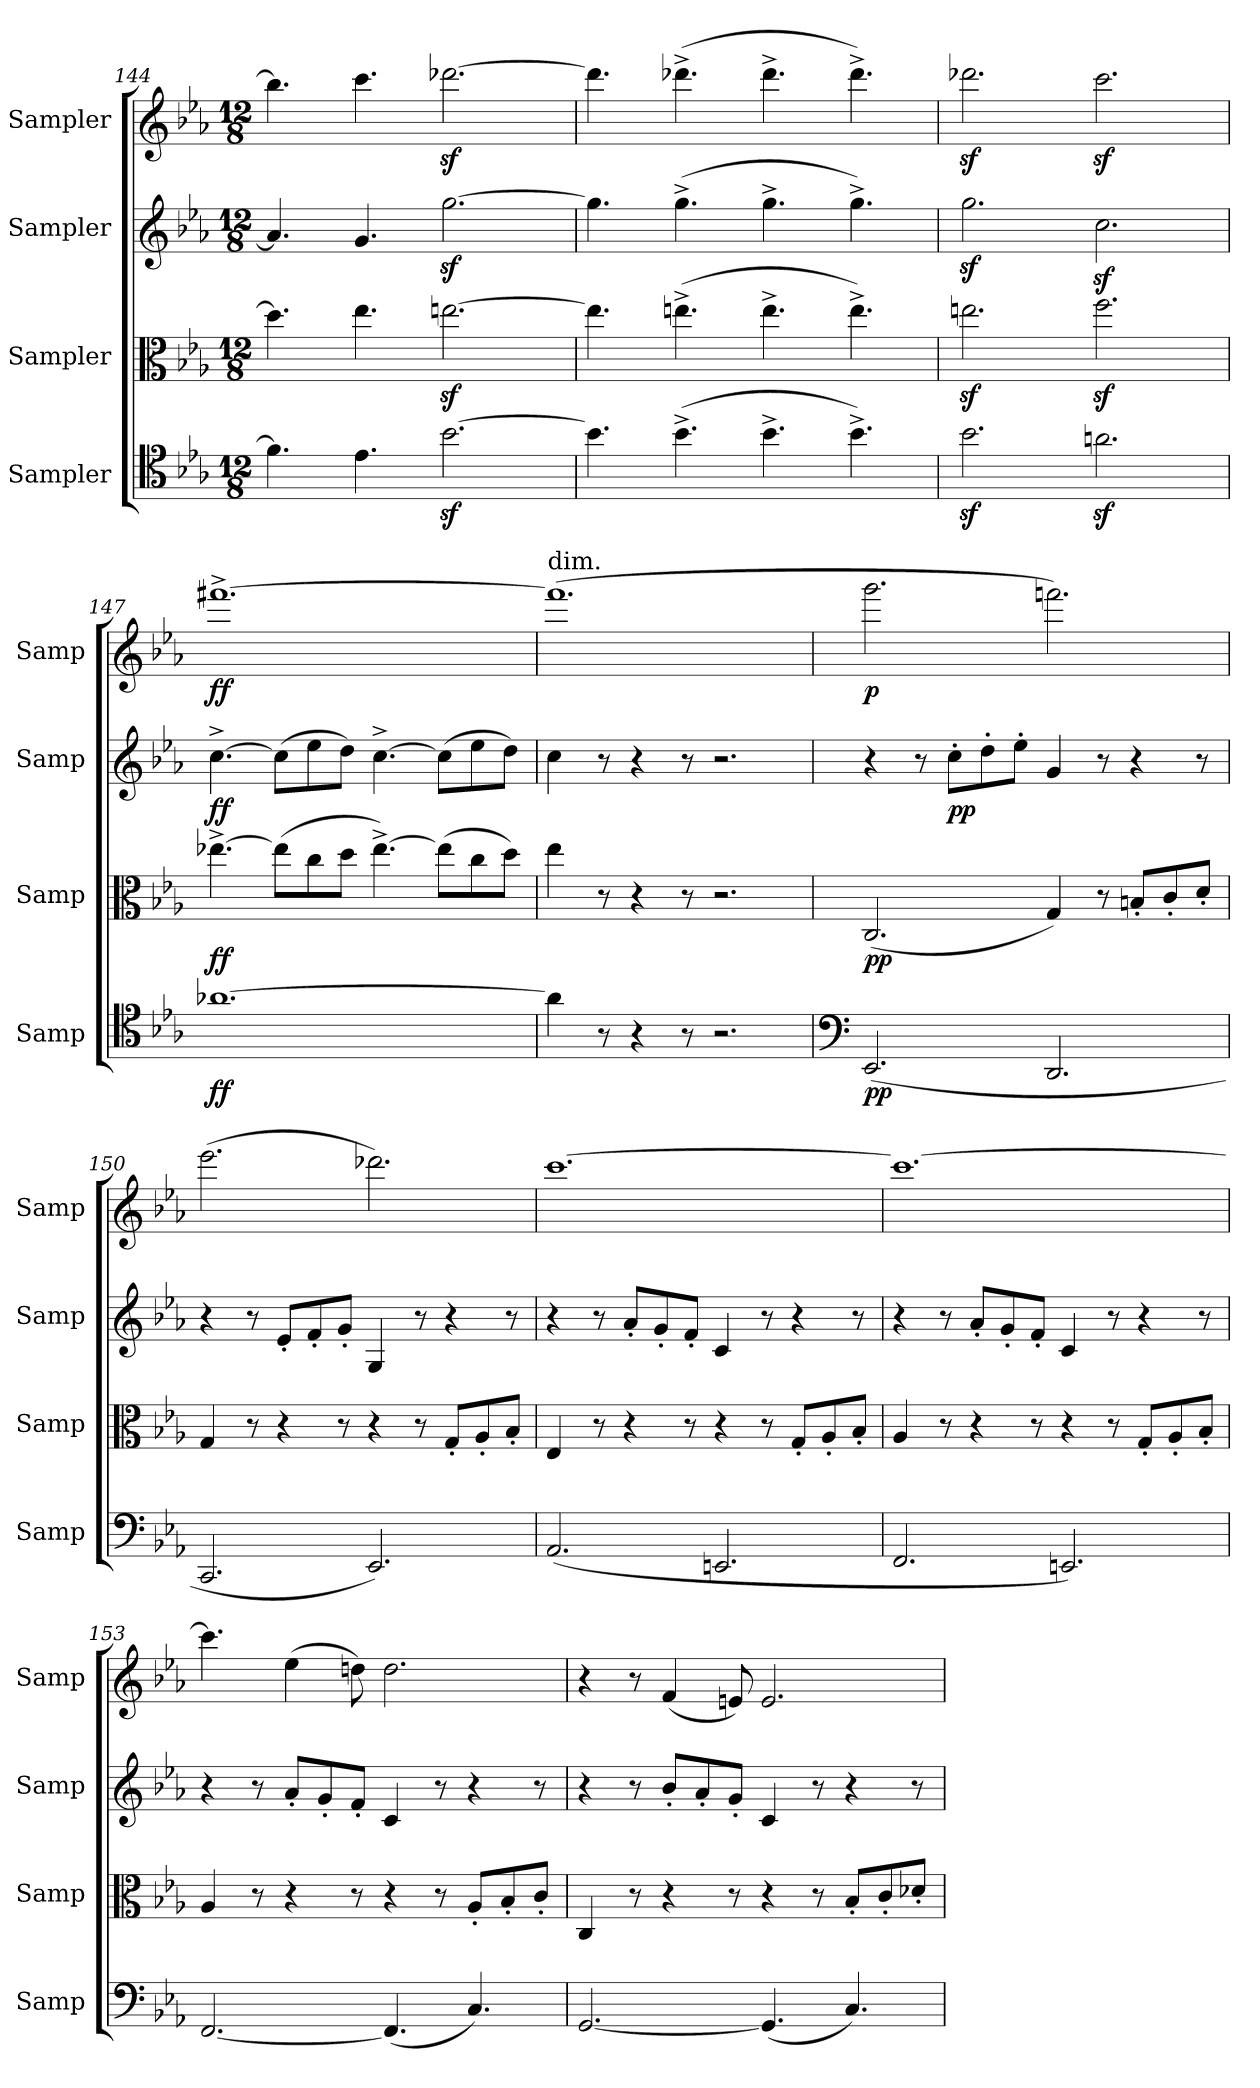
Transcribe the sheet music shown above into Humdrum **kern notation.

**kern	**dynam	**kern	**dynam	**kern	**dynam	**kern	**dynam
*part4	*part4	*part3	*part3	*part2	*part2	*part1	*part1
*staff4	*staff4	*staff3	*staff3	*staff2	*staff2	*staff1	*staff1
*I"Sampler	*	*I"Sampler	*	*I"Sampler	*	*I"Sampler	*
*I'Samp	*	*I'Samp	*	*I'Samp	*	*I'Samp	*
*clefC4	*	*clefC3	*	*clefG2	*	*clefG2	*
*k[b-e-a-]	*	*k[b-e-a-]	*	*k[b-e-a-]	*	*k[b-e-a-]	*
*M12/8	*	*M12/8	*	*M12/8	*	*M12/8	*
=144	=144	=144	=144	=144	=144	=144	=144
4.f\]	.	4.dd\]	.	4.a-/]	.	4.bb\]	.
4.e-\	.	4.ee-\	.	4.g/	.	4.ccc\	.
[2.b-z<\	.	[2.eenz<\	.	[2.ggz<\	.	[2.ddd-Xz<\	.
=145	=145	=145	=145	=145	=145	=145	=145
4.b-\]	.	4.ee\]	.	4.gg\]	.	4.ddd-\]	.
(4.b-^\	.	(4.een^\	.	(4.gg^\	.	(4.ddd-X^\	.
4.b-^\	.	4.ee^\	.	4.gg^\	.	4.ddd-^\	.
4.b-^\)	.	4.ee^\)	.	4.gg^\)	.	4.ddd-^\)	.
=146	=146	=146	=146	=146	=146	=146	=146
2.b-z<\	.	2.eenz<\	.	2.ggz<\	.	2.ddd-Xz<\	.
2.anz<\	.	2.ffz<\	.	2.ccz<\	.	2.cccz<\	.
=147	=147	=147	=147	=147	=147	=147	=147
!	!LO:DY:b	!	!LO:DY:b	!	!LO:DY:b	!	!LO:DY:b
[1.a-X	ff	[4.ee-X^\	ff	[4.cc^\	ff	[1.fff#X^	ff
.	.	(8ee-\L]	.	(8cc\L]	.	.	.
.	.	8cc\	.	8ee-\	.	.	.
.	.	8dd\J	.	8dd\J)	.	.	.
.	.	[4.ee-^\)	.	[4.cc^\	.	.	.
.	.	(8ee-\L]	.	(8cc\L]	.	.	.
.	.	8cc\	.	8ee-\	.	.	.
.	.	8dd\J)	.	8dd\J)	.	.	.
=148	=148	=148	=148	=148	=148	=148	=148
!	!	!	!	!	!	!LO:TX:a:t=dim.	!
4a-\]	.	4ee-\	.	4cc\	.	(1.fff#]	.
8r	.	8r	.	8r	.	.	.
4r	.	4r	.	4r	.	.	.
8r	.	8r	.	8r	.	.	.
2.r	.	2.r	.	2.r	.	.	.
!!LO:LB:g=z
=149	=149	=149	=149	=149	=149	=149	=149
*clefF4	*	*	*	*	*	*	*
!	!LO:DY:b	!	!LO:DY:b	!	!	!	!LO:DY:b
(2.EE-/	pp	(2.C/	pp	4r	.	2.ggg\	p
.	.	.	.	8r	.	.	.
!	!	!	!	!	!LO:DY:b	!	!
.	.	.	.	8cc'\L	pp	.	.
.	.	.	.	8dd'\	.	.	.
.	.	.	.	8ee-'\J	.	.	.
2.DD/	.	4G/)	.	4g/	.	2.fffn\)	.
.	.	8r	.	8r	.	.	.
.	.	8Bn'/L	.	4r	.	.	.
.	.	8c'/	.	.	.	.	.
.	.	8d'/J	.	8r	.	.	.
=150	=150	=150	=150	=150	=150	=150	=150
2.CC/	.	4G/	.	4r	.	(2.eee-\	.
.	.	8r	.	8r	.	.	.
.	.	4r	.	8e-'/L	.	.	.
.	.	.	.	8f'/	.	.	.
.	.	8r	.	8g'/J	.	.	.
2.EE-/)	.	4r	.	4G/	.	2.ddd-X\)	.
.	.	8r	.	8r	.	.	.
.	.	8G'/L	.	4r	.	.	.
.	.	8A-'/	.	.	.	.	.
.	.	8B-'/J	.	8r	.	.	.
=151	=151	=151	=151	=151	=151	=151	=151
(2.AA-/	.	4E-/	.	4r	.	[1.ccc	.
.	.	8r	.	8r	.	.	.
.	.	4r	.	8a-'/L	.	.	.
.	.	.	.	8g'/	.	.	.
.	.	8r	.	8f'/J	.	.	.
2.EEn/	.	4r	.	4c/	.	.	.
.	.	8r	.	8r	.	.	.
.	.	8G'/L	.	4r	.	.	.
.	.	8A-'/	.	.	.	.	.
.	.	8B-'/J	.	8r	.	.	.
=152	=152	=152	=152	=152	=152	=152	=152
2.FF/	.	4A-/	.	4r	.	1.ccc_	.
.	.	8r	.	8r	.	.	.
.	.	4r	.	8a-'/L	.	.	.
.	.	.	.	8g'/	.	.	.
.	.	8r	.	8f'/J	.	.	.
2.EEn/)	.	4r	.	4c/	.	.	.
.	.	8r	.	8r	.	.	.
.	.	8G'/L	.	4r	.	.	.
.	.	8A-'/	.	.	.	.	.
.	.	8B-'/J	.	8r	.	.	.
=153	=153	=153	=153	=153	=153	=153	=153
[2.FF/	.	4A-/	.	4r	.	4.ccc\]	.
.	.	8r	.	8r	.	.	.
.	.	4r	.	8a-'/L	.	(4ee-\	.
.	.	.	.	8g'/	.	.	.
.	.	8r	.	8f'/J	.	8ddn\)	.
(4.FF/]	.	4r	.	4c/	.	2.dd\	.
.	.	8r	.	8r	.	.	.
4.C/)	.	8A-'/L	.	4r	.	.	.
.	.	8B-'/	.	.	.	.	.
.	.	8c'/J	.	8r	.	.	.
=154	=154	=154	=154	=154	=154	=154	=154
[2.GG/	.	4C/	.	4r	.	4r	.
.	.	8r	.	8r	.	8r	.
.	.	4r	.	8b-'/L	.	(4f/	.
.	.	.	.	8a-'/	.	.	.
.	.	8r	.	8g'/J	.	8en/)	.
(4.GG/]	.	4r	.	4c/	.	2.e/	.
.	.	8r	.	8r	.	.	.
4.C/)	.	8B-'/L	.	4r	.	.	.
.	.	8c'/	.	.	.	.	.
.	.	8d-X'/J	.	8r	.	.	.
=	=	=	=	=	=	=	=
*-	*-	*-	*-	*-	*-	*-	*-
